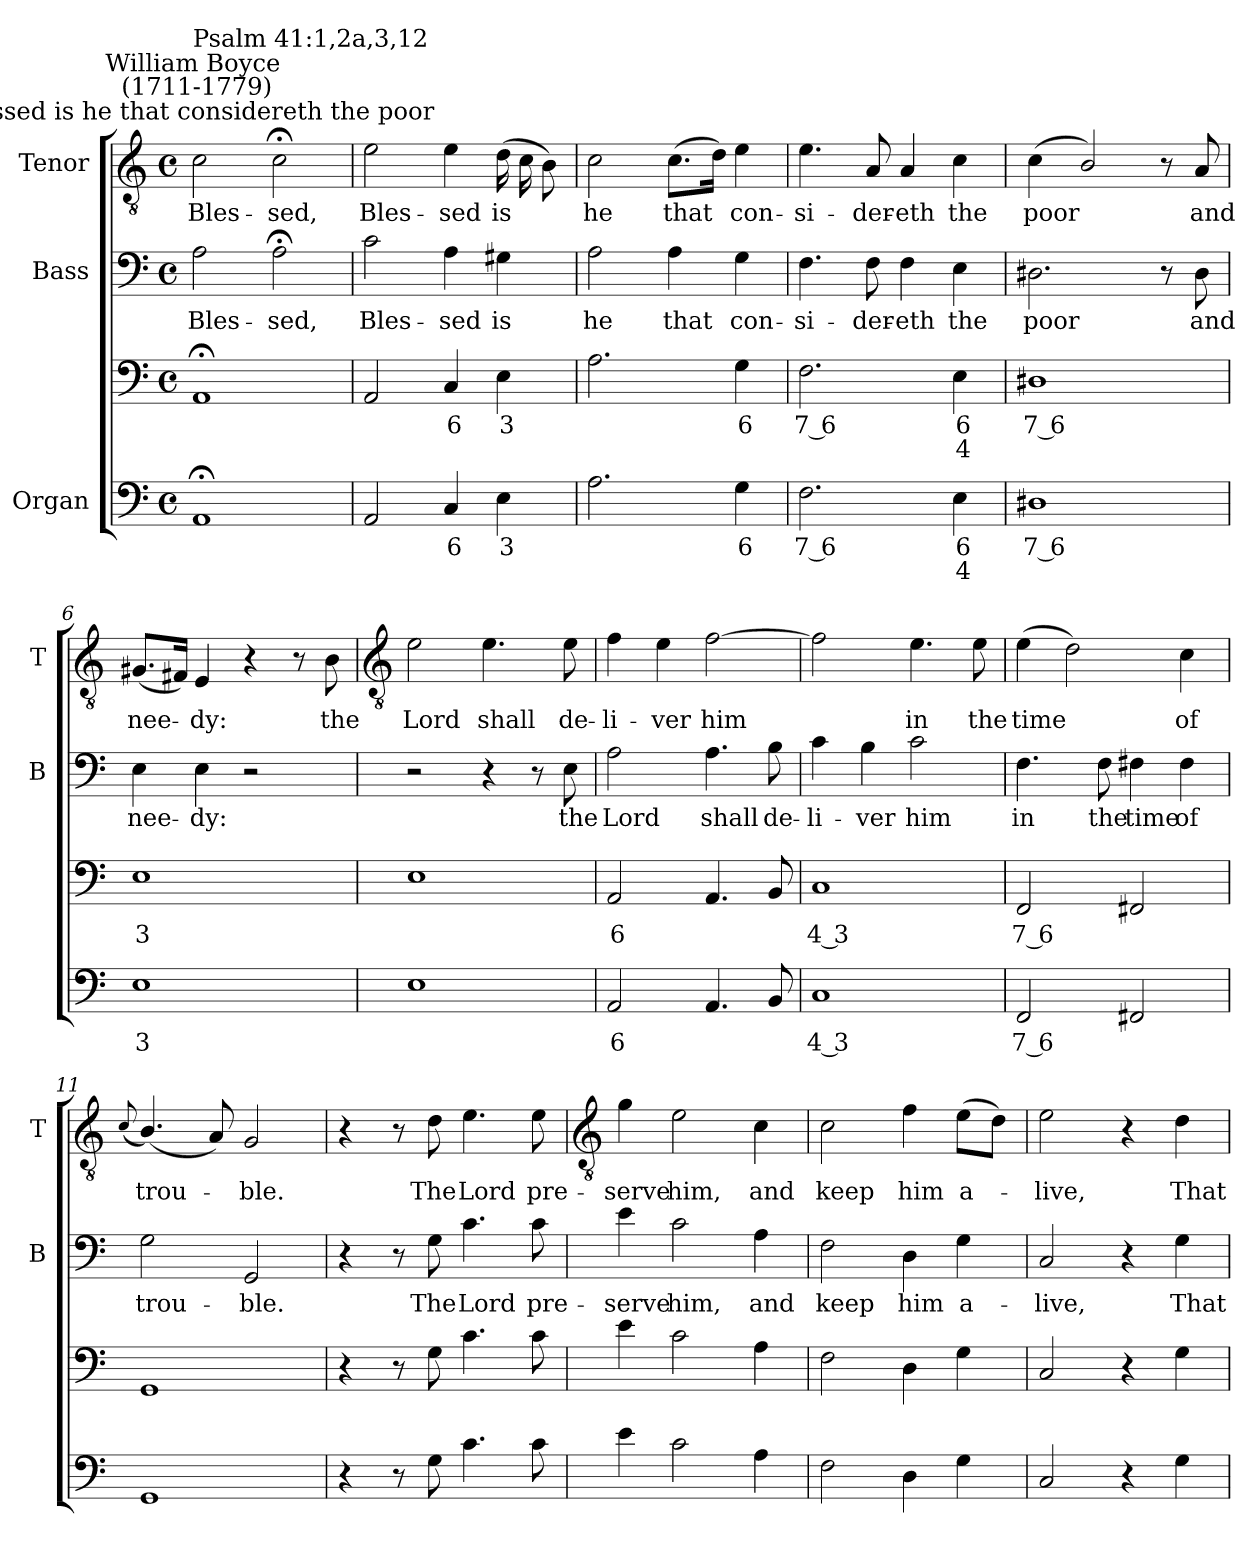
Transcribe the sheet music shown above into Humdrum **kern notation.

**kern	**text	**text	**kern	**text	**text	**kern	**text	**kern	**text
*part3	*part3	*part3	*part3	*part3	*part3	*part2	*part2	*part1	*part1
*staff4	*staff4	*staff4	*staff3	*staff3	*staff3	*staff2	*staff2	*staff1	*staff1
*I"Organ	*	*	*	*	*	*I"Bass	*	*I"Tenor	*
*	*	*	*	*	*	*I'B	*	*I'T	*
*	*	*	*clefF4	*	*	*clefF4	*	*clefGv2	*
*k[]	*	*	*k[]	*	*	*k[]	*	*k[]	*
*C:	*	*	*C:	*	*	*C:	*	*C:	*
*M4/4	*	*	*M4/4	*	*	*M4/4	*	*M4/4	*
*met(c)	*	*	*met(c)	*	*	*met(c)	*	*met(c)	*
=1	=1	=1	=1	=1	=1	=1	=1	=1	=1
!	!	!	!	!	!	!	!	!LO:TX:a:cj:t=Blessed is he that considereth the poor	!
!	!	!	!	!	!	!	!	!LO:TX:a:cj:t=William Boyce\n (1711-1779)	!
!	!	!	!	!	!	!	!	!LO:TX:a:t=Psalm 41&colon;1,2a,3,12	!
!	!	!	!	!	!	!	!LO:LY:b	!	!LO:LY:b
1AA;	.	.	1AA;	.	.	2A	Bles-	2c	Bles-
!	!	!	!	!	!	!	!LO:LY:b	!	!LO:LY:b
.	.	.	.	.	.	2A;<	-sed,	2c;<	-sed,
=2	=2	=2	=2	=2	=2	=2	=2	=2	=2
!	!	!	!	!	!	!	!LO:LY:b	!	!LO:LY:b
2AA	.	.	2AA	.	.	2c	Bles-	2e	Bles-
!	!LO:LY:b	!	!	!LO:LY:b	!	!	!LO:LY:b	!	!LO:LY:b
4C	6	.	4C	6	.	4A	-sed	4e	-sed
!	!LO:LY:b	!	!	!LO:LY:b	!	!	!LO:LY:b	!	!LO:LY:b
4E	3	.	4E	3	.	4G#X	is	(>16dLL	is
.	.	.	.	.	.	.	.	16c	.
.	.	.	.	.	.	.	.	8BJ)	.
=3	=3	=3	=3	=3	=3	=3	=3	=3	=3
!	!	!	!	!	!	!	!LO:LY:b	!	!LO:LY:b
2.A	.	.	2.A	.	.	2A	he	2c	he
!	!	!	!	!	!	!	!LO:LY:b	!	!LO:LY:b
.	.	.	.	.	.	4A	that	(>8.cL	that
.	.	.	.	.	.	.	.	16dJ)	.
!	!LO:LY:b	!	!	!LO:LY:b	!	!	!LO:LY:b	!	!LO:LY:b
4G	6	.	4G	6	.	4G	con-	4e	con-
=4	=4	=4	=4	=4	=4	=4	=4	=4	=4
!	!LO:LY:b	!	!	!LO:LY:b	!	!	!LO:LY:b	!	!LO:LY:b
2.F	7 6	.	2.F	7 6	.	4.F	-si-	4.e	-si-
!	!	!	!	!	!	!	!LO:LY:b	!	!LO:LY:b
.	.	.	.	.	.	8F	-der-	8A	-der-
!	!	!	!	!	!	!	!LO:LY:b	!	!LO:LY:b
.	.	.	.	.	.	4F	-eth	4A	-eth
!	!LO:LY:b	!LO:LY:b	!	!LO:LY:b	!LO:LY:b	!	!LO:LY:b	!	!LO:LY:b
4E	6	4	4E	6	4	4E	the	4c	the
=5	=5	=5	=5	=5	=5	=5	=5	=5	=5
!	!LO:LY:b	!	!	!LO:LY:b	!	!	!LO:LY:b	!	!LO:LY:b
1D#X	7 6	.	1D#X	7 6	.	2.D#X	poor	(<4c	poor
.	.	.	.	.	.	.	.	2B/)	.
.	.	.	.	.	.	8r	.	8r	.
!	!	!	!	!	!	!	!LO:LY:b	!	!LO:LY:b
.	.	.	.	.	.	8D#	and	8A	and
=6	=6	=6	=6	=6	=6	=6	=6	=6	=6
!	!LO:LY:b	!	!	!LO:LY:b	!	!	!LO:LY:b	!	!LO:LY:b
1E	3	.	1E	3	.	4E	nee-	(<8.G#XL	nee-
.	.	.	.	.	.	.	.	16F#XJ)	.
!	!	!	!	!	!	!	!LO:LY:b	!	!LO:LY:b
.	.	.	.	.	.	4E	-dy:	4E	dy:
.	.	.	.	.	.	2r	.	4r	.
.	.	.	.	.	.	.	.	8r	.
!	!	!	!	!	!	!	!	!	!LO:LY:b
.	.	.	.	.	.	.	.	8B	the
!!LO:LB:g=z
=7	=7	=7	=7	=7	=7	=7	=7	=7	=7
*	*	*	*	*	*	*	*	*clefGv2	*
!	!	!	!	!	!	!	!	!	!LO:LY:b
1E	.	.	1E	.	.	2r	.	2e	Lord
!	!	!	!	!	!	!	!	!	!LO:LY:b
.	.	.	.	.	.	4r	.	4.e	shall
.	.	.	.	.	.	8r	.	.	.
!	!	!	!	!	!	!	!LO:LY:b	!	!LO:LY:b
.	.	.	.	.	.	8E	the	8e	de-
=8	=8	=8	=8	=8	=8	=8	=8	=8	=8
!	!LO:LY:b	!	!	!LO:LY:b	!	!	!LO:LY:b	!	!LO:LY:b
2AA	6	.	2AA	6	.	2A	Lord	4f	-li-
!	!	!	!	!	!	!	!	!	!LO:LY:b
.	.	.	.	.	.	.	.	4e	-ver
!	!	!	!	!	!	!	!LO:LY:b	!	!LO:LY:b
4.AA	.	.	4.AA	.	.	4.A	shall	[2f	him
!	!	!	!	!	!	!	!LO:LY:b	!	!
8BB	.	.	8BB	.	.	8B	de-	.	.
=9	=9	=9	=9	=9	=9	=9	=9	=9	=9
!	!LO:LY:b	!	!	!LO:LY:b	!	!	!LO:LY:b	!	!
1C	4 3	.	1C	4 3	.	4c	-li-	2f]	.
!	!	!	!	!	!	!	!LO:LY:b	!	!
.	.	.	.	.	.	4B	-ver	.	.
!	!	!	!	!	!	!	!LO:LY:b	!	!LO:LY:b
.	.	.	.	.	.	2c	him	4.e	in
!	!	!	!	!	!	!	!	!	!LO:LY:b
.	.	.	.	.	.	.	.	8e	the
=10	=10	=10	=10	=10	=10	=10	=10	=10	=10
!	!LO:LY:b	!	!	!LO:LY:b	!	!	!LO:LY:b	!	!LO:LY:b
2FF	7 6	.	2FF	7 6	.	4.F	in	(>4e	time
.	.	.	.	.	.	.	.	2d)	.
!	!	!	!	!	!	!	!LO:LY:b	!	!
.	.	.	.	.	.	8F	the	.	.
!	!	!	!	!	!	!	!LO:LY:b	!	!
2FF#X	.	.	2FF#X	.	.	4F#X	time	.	.
!	!	!	!	!	!	!	!LO:LY:b	!	!LO:LY:b
.	.	.	.	.	.	4F#	of	4c	of
=11	=11	=11	=11	=11	=11	=11	=11	=11	=11
.	.	.	.	.	.	.	.	(<8qqc/	.
!	!	!	!	!	!	!	!LO:LY:b	!	!LO:LY:b
1GG	.	.	1GG	.	.	2G	trou-	(<4.B/)	trou-
.	.	.	.	.	.	.	.	8A/)	.
!	!	!	!	!	!	!	!LO:LY:b	!	!LO:LY:b
.	.	.	.	.	.	2GG	-ble.	2G	ble.
=12	=12	=12	=12	=12	=12	=12	=12	=12	=12
4r	.	.	4r	.	.	4r	.	4r	.
8r	.	.	8r	.	.	8r	.	8r	.
!	!	!	!	!	!	!	!LO:LY:b	!	!LO:LY:b
8G	.	.	8G	.	.	8G	The	8d	The
!	!	!	!	!	!	!	!LO:LY:b	!	!LO:LY:b
4.c	.	.	4.c	.	.	4.c	Lord	4.e	Lord
!	!	!	!	!	!	!	!LO:LY:b	!	!LO:LY:b
8c	.	.	8c	.	.	8c	pre-	8e	pre-
!!LO:LB:g=z
=13	=13	=13	=13	=13	=13	=13	=13	=13	=13
*	*	*	*	*	*	*	*	*clefGv2	*
!	!	!	!	!	!	!	!LO:LY:b	!	!LO:LY:b
4e	.	.	4e	.	.	4e	-serve	4g	-serve
!	!	!	!	!	!	!	!LO:LY:b	!	!LO:LY:b
2c	.	.	2c	.	.	2c	him,	2e	him,
!	!	!	!	!	!	!	!LO:LY:b	!	!LO:LY:b
4A	.	.	4A	.	.	4A	and	4c	and
=14	=14	=14	=14	=14	=14	=14	=14	=14	=14
!	!	!	!	!	!	!	!LO:LY:b	!	!LO:LY:b
2F	.	.	2F	.	.	2F	keep	2c	keep
!	!	!	!	!	!	!	!LO:LY:b	!	!LO:LY:b
4D	.	.	4D	.	.	4D	him	4f	him
!	!	!	!	!	!	!	!LO:LY:b	!	!LO:LY:b
4G	.	.	4G	.	.	4G	a-	(>8eL	a-
.	.	.	.	.	.	.	.	8dJ)	.
=15	=15	=15	=15	=15	=15	=15	=15	=15	=15
!	!	!	!	!	!	!	!LO:LY:b	!	!LO:LY:b
2C	.	.	2C	.	.	2C	-live,	2e	live,
4r	.	.	4r	.	.	4r	.	4r	.
!	!	!	!	!	!	!	!LO:LY:b	!	!LO:LY:b
4G	.	.	4G	.	.	4G	That	4d	That
=	=	=	=	=	=	=	=	=	=
*-	*-	*-	*-	*-	*-	*-	*-	*-	*-
